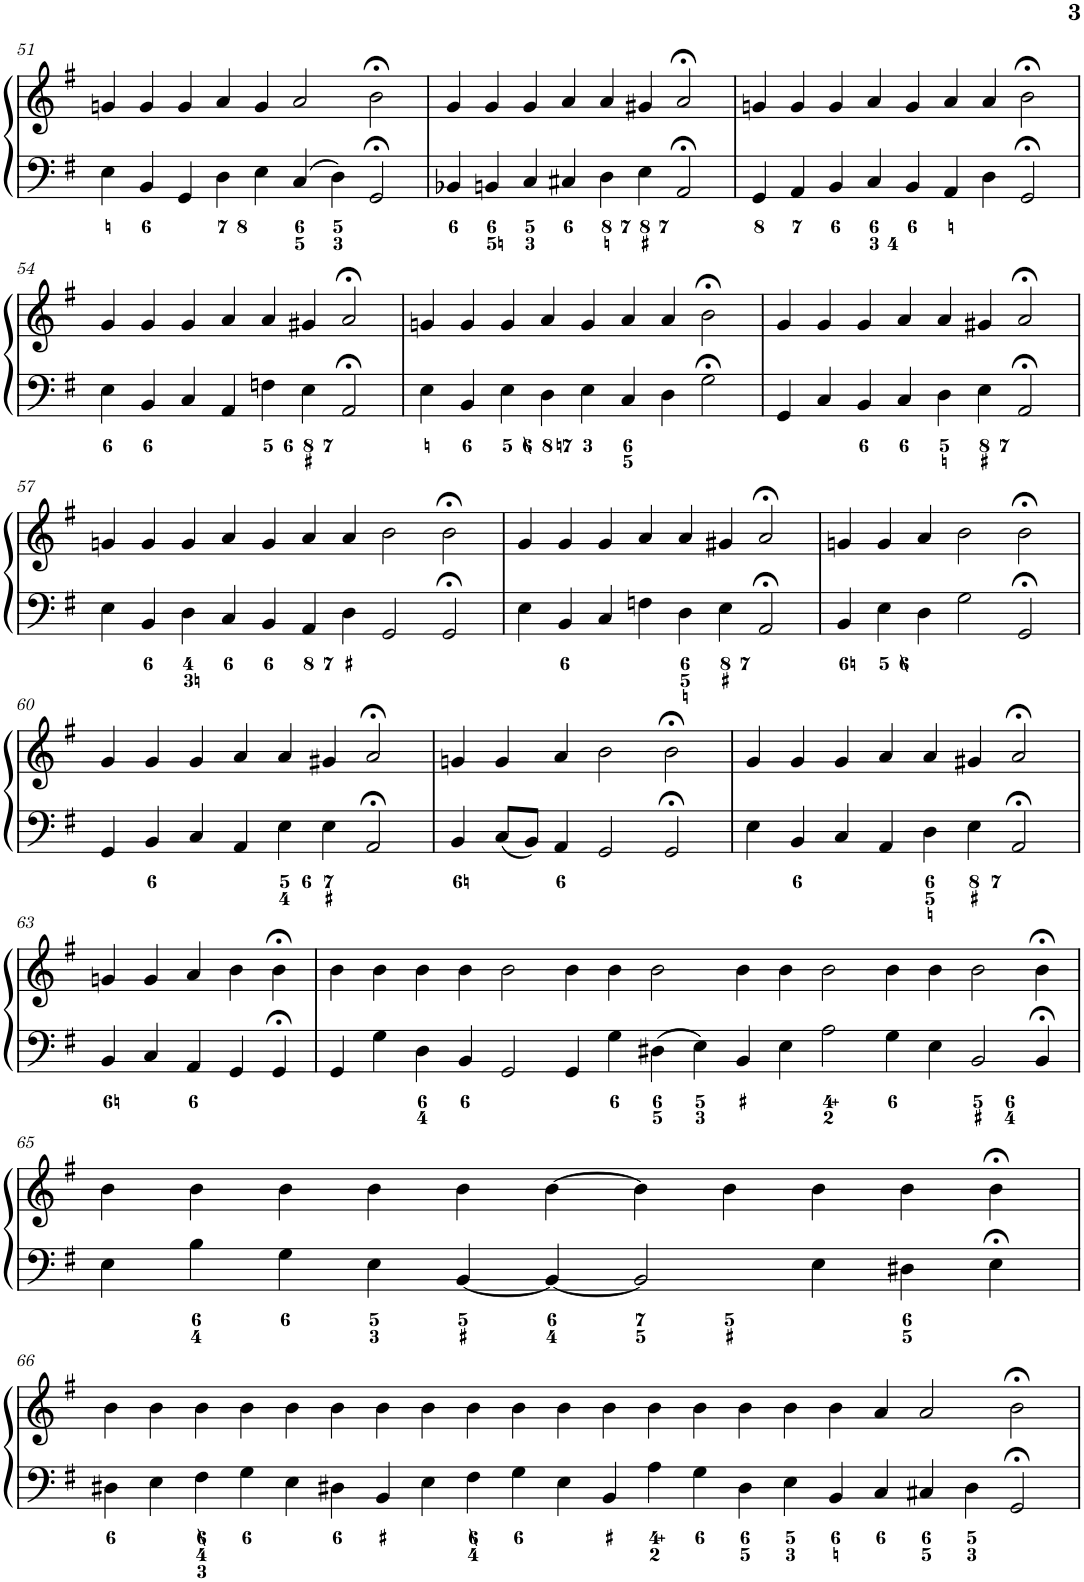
**kern	**kern
*part1	*part1
*staff2	*staff1
*I"Piano	*
*I'Pno.	*
!!LO:PB:g=z
*clefF4	*clefG2
*k[f#]	*k[f#]
*M4/4	*M4/4
*met(c)	*met(c)
=51	=51
4E\	4gn/
4BB/	4g/
4GG/	4g/
4D\	4a/
4E\	4g/
4C/	2a/
4D\	.
2GG;</	2b;<\
=52	=52
4BB-X/	4g/
4BBn/	4g/
4C/	4g/
4C#X/	4a/
4D\	4a/
4E\	4g#X/
2AA;</	2a;</
=53	=53
4GG/	4gn/
4AA/	4g/
4BB/	4g/
4C/	4a/
4BB/	4g/
4AA/	4a/
4D\	4a/
2GG;</	2b;<\
!!LO:LB:g=z
=54	=54
4E\	4g/
4BB/	4g/
4C/	4g/
4AA/	4a/
4Fn\	4a/
4E\	4g#X/
2AA;</	2a;</
=55	=55
4E\	4gn/
4BB/	4g/
4E\	4g/
4D\	4a/
4E\	4g/
4C/	4a/
4D\	4a/
2G;<\	2b;<\
=56	=56
4GG/	4g/
4C/	4g/
4BB/	4g/
4C/	4a/
4D\	4a/
4E\	4g#X/
2AA;</	2a;</
!!LO:LB:g=z
=57	=57
4E\	4gn/
4BB/	4g/
4D\	4g/
4C/	4a/
4BB/	4g/
4AA/	4a/
4D\	4a/
2GG/	2b\
2GG;</	2b;<\
=58	=58
4E\	4g/
4BB/	4g/
4C/	4g/
4Fn\	4a/
4D\	4a/
4E\	4g#X/
2AA;</	2a;</
=59	=59
4BB/	4gn/
4E\	4g/
4D\	4a/
[4G\	[4b\
4ryy	4ryy
2GG;</	2b;<\
!!LO:LB:g=z
=60	=60
4GG/	4g/
4G\]	4b\]
4BB/	4g/
4C/	4g/
4AA/	4a/
4E\	4a/
4E\	4g#X/
2AA;</	2a;</
=61	=61
4BB/	4gn/
8C/L	4g/
8BB/J	.
4AA/	4a/
[4GG/	[4b\
4ryy	4ryy
2GG;</	2b;<\
=62	=62
4E\	4g/
4GG/]	4b\]
4BB/	4g/
4C/	4g/
4AA/	4a/
4D\	4a/
4E\	4g#X/
2AA;</	2a;</
!!LO:LB:g=z
=63	=63
4BB/	4gn/
4C/	4g/
4AA/	4a/
4GG/	4b\
4GG;</	4b;<\
=64	=64
4GG/	4b\
4G\	4b\
4D\	4b\
4BB/	4b\
2GG/	2b\
4GG/	4b\
4G\	4b\
4D#X\	2b\
4E\	.
4BB/	4b\
4E\	4b\
2A\	2b\
4G\	4b\
4E\	4b\
2BB/	2b\
4BB;</	4b;<\
!!LO:LB:g=z
=65	=65
4E\	4b\
4B\	4b\
4G\	4b\
4E\	4b\
[4BB/	4b\
4BB/_	[4b\
2BB/]	4b\]
.	4b\
4E\	4b\
4D#X\	4b\
4E;<\	4b;<\
!!LO:LB:g=z
=66	=66
4D#X\	4b\
4E\	4b\
4F#\	4b\
4G\	4b\
4E\	4b\
4D#X\	4b\
4BB/	4b\
4E\	4b\
4F#\	4b\
4G\	4b\
4E\	4b\
4BB/	4b\
4A\	4b\
4G\	4b\
4D#\	4b\
4E\	4b\
4BB/	4b\
4C/	4a/
4C#X/	2a/
4D#\	.
2GG;</	2b;<\
=	=
*-	*-
